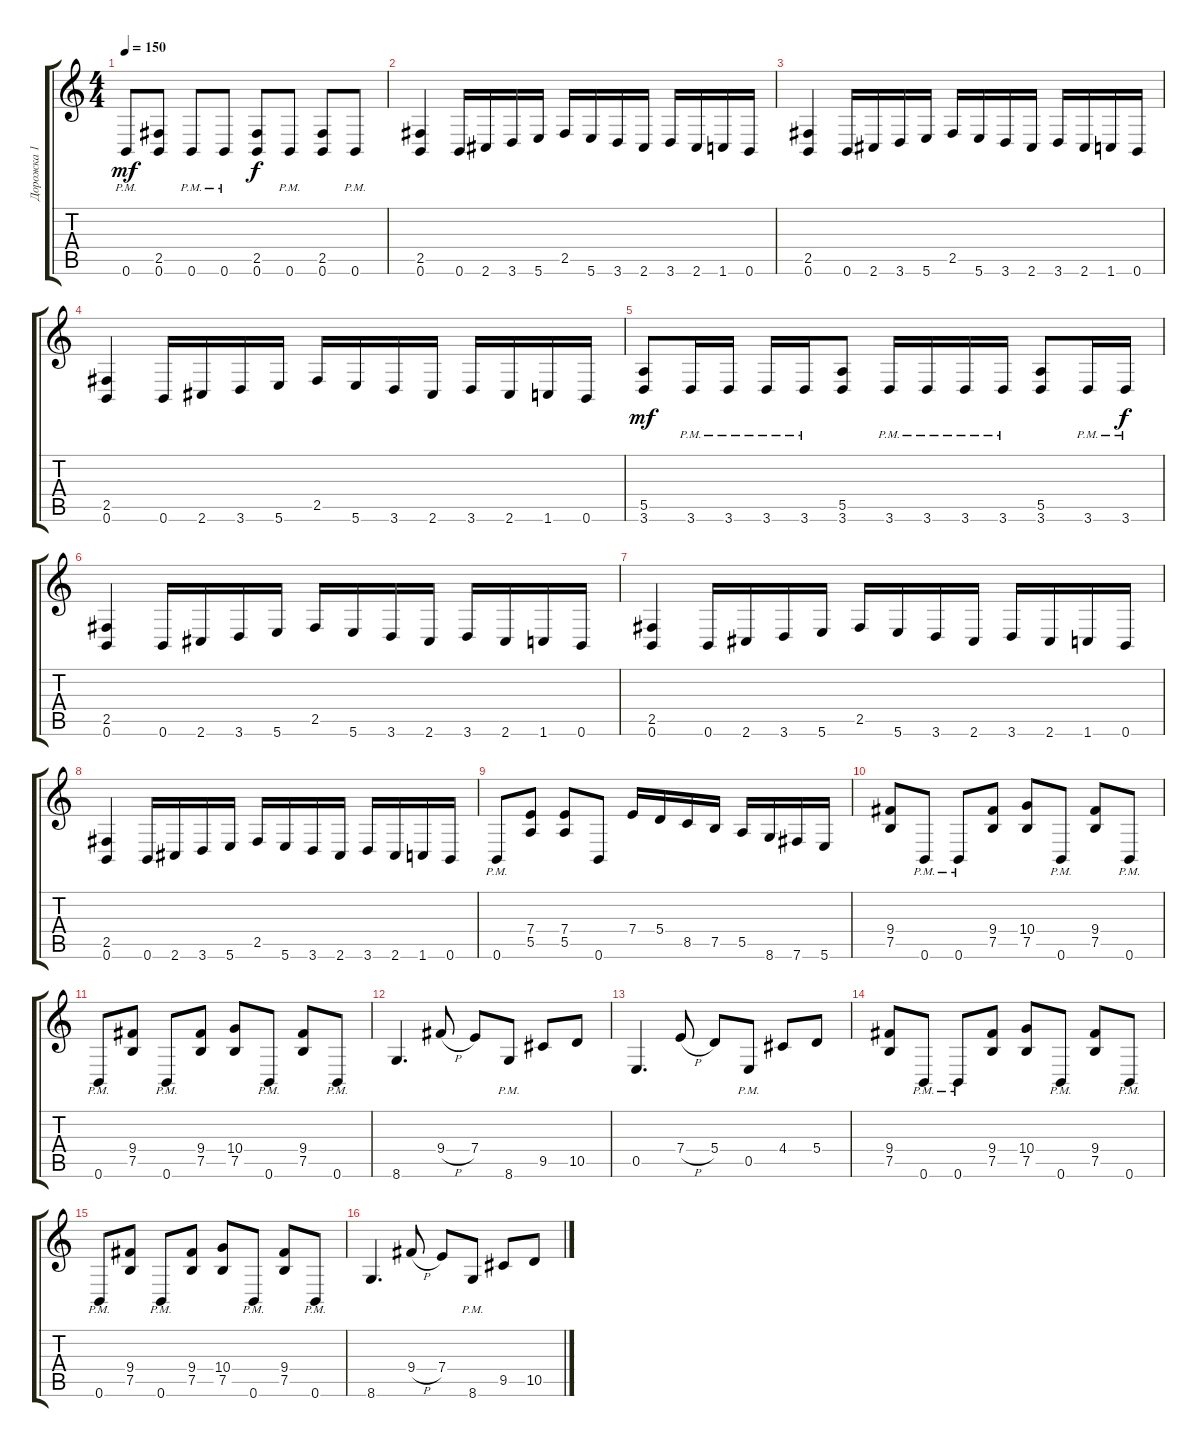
\track ("Дорожка 1" "Дорожка 1") {instrument distortionguitar}
\staff {score tabs}
\tuning (B3 Gb3 D3 A2 E2 B1) {hide}
\ts (4 4)
\tempo 150
\clef g2
\ks c
0.6{pm}.8{dy mf} (2.5 0.6).8 0.6{pm}.8 0.6{pm}.8 (2.5 0.6).8{dy f} 0.6{pm}.8 (2.5 0.6).8 0.6{pm}.8 |
(2.5 0.6).4 0.6.16 2.6.16 3.6.16 5.6.16 2.5.16 5.6.16 3.6.16 2.6.16 3.6.16 2.6.16 1.6.16 0.6.16 |
(2.5 0.6).4 0.6.16 2.6.16 3.6.16 5.6.16 2.5.16 5.6.16 3.6.16 2.6.16 3.6.16 2.6.16 1.6.16 0.6.16 |
(2.5 0.6).4 0.6.16 2.6.16 3.6.16 5.6.16 2.5.16 5.6.16 3.6.16 2.6.16 3.6.16 2.6.16 1.6.16 0.6.16 |
(5.5 3.6).8{dy mf} 3.6{pm}.16 3.6{pm}.16 3.6{pm}.16 3.6{pm}.16 (5.5 3.6).8 3.6{pm}.16 3.6{pm}.16 3.6{pm}.16 3.6{pm}.16 (5.5 3.6).8 3.6{pm}.16 3.6{pm}.16{dy f} |
(2.5 0.6).4 0.6.16 2.6.16 3.6.16 5.6.16 2.5.16 5.6.16 3.6.16 2.6.16 3.6.16 2.6.16 1.6.16 0.6.16 |
(2.5 0.6).4 0.6.16 2.6.16 3.6.16 5.6.16 2.5.16 5.6.16 3.6.16 2.6.16 3.6.16 2.6.16 1.6.16 0.6.16 |
(2.5 0.6).4 0.6.16 2.6.16 3.6.16 5.6.16 2.5.16 5.6.16 3.6.16 2.6.16 3.6.16 2.6.16 1.6.16 0.6.16 |
0.6{pm}.8 (7.4 5.5).8 (7.4 5.5).8 0.6.8 7.4.16 5.4.16 8.5.16 7.5.16 5.5.16 8.6.16 7.6.16 5.6.16 |
(9.4 7.5).8 0.6{pm}.8 0.6{pm}.8 (9.4 7.5).8 (10.4 7.5).8 0.6{pm}.8 (9.4 7.5).8 0.6{pm}.8 |
0.6{pm}.8 (9.4 7.5).8 0.6{pm}.8 (9.4 7.5).8 (10.4 7.5).8 0.6{pm}.8 (9.4 7.5).8 0.6{pm}.8 |
8.6.4{d} 9.4{h}.8 7.4.8 8.6{pm}.8 9.5.8 10.5.8 |
0.5.4{d} 7.4{h}.8 5.4.8 0.5{pm}.8 4.4.8 5.4.8 |
(9.4 7.5).8 0.6{pm}.8 0.6{pm}.8 (9.4 7.5).8 (10.4 7.5).8 0.6{pm}.8 (9.4 7.5).8 0.6{pm}.8 |
0.6{pm}.8 (9.4 7.5).8 0.6{pm}.8 (9.4 7.5).8 (10.4 7.5).8 0.6{pm}.8 (9.4 7.5).8 0.6{pm}.8 |
8.6.4{d} 9.4{h}.8 7.4.8 8.6{pm}.8 9.5.8 10.5.8
